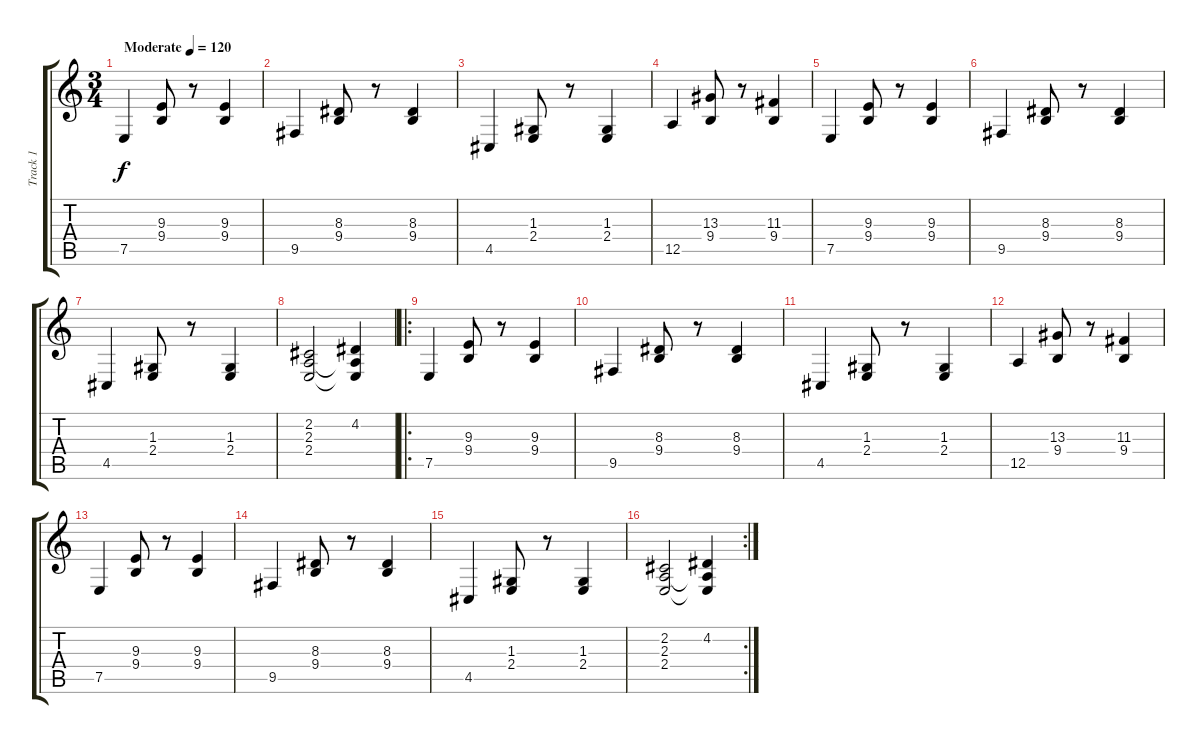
\track ("Track 1" "Track 1") {instrument drawbarorgan}
\staff {score tabs}
\tuning (E4 B3 G3 D3 A2 E2) {hide}
\ts (3 4)
\tempo (120 "Moderate")
\clef g2
\ks c
7.5.4{dy f instrument drawbarorgan} (9.3 9.4).8 r.8 (9.3 9.4).4 |
9.5.4 (8.3 9.4).8 r.8 (8.3 9.4).4 |
4.5.4 (1.3 2.4).8 r.8 (1.3 2.4).4 |
12.5.4 (13.3 9.4).8 r.8 (11.3 9.4).4 |
7.5.4 (9.3 9.4).8 r.8 (9.3 9.4).4 |
9.5.4 (8.3 9.4).8 r.8 (8.3 9.4).4 |
4.5.4 (1.3 2.4).8 r.8 (1.3 2.4).4 |
(2.2 2.3 2.4).2 (4.2 2.3{t} 2.4{t}).4 |
\ro
7.5.4 (9.3 9.4).8 r.8 (9.3 9.4).4 |
9.5.4 (8.3 9.4).8 r.8 (8.3 9.4).4 |
4.5.4 (1.3 2.4).8 r.8 (1.3 2.4).4 |
12.5.4 (13.3 9.4).8 r.8 (11.3 9.4).4 |
7.5.4 (9.3 9.4).8 r.8 (9.3 9.4).4 |
9.5.4 (8.3 9.4).8 r.8 (8.3 9.4).4 |
4.5.4 (1.3 2.4).8 r.8 (1.3 2.4).4 |
\rc 2
(2.2 2.3 2.4).2 (4.2 2.3{t} 2.4{t}).4
